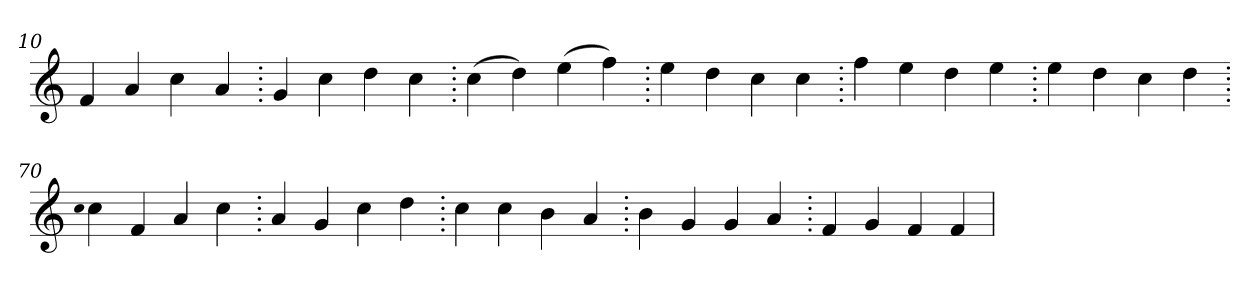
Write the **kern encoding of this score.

**kern
*part1
*staff1
*clefG2
=10.
4f
4a
4cc
4a
=20.
4g
4cc
4dd
4cc
=30.
(>4cc
4dd)
(>4ee
4ff)
=40.
4ee
4dd
4cc
4cc
=50.
4ff
4ee
4dd
4ee
=60.
4ee
4dd
4cc
4dd
=70.
qqcc
4cc
4f
4a
4cc
=80.
4a
4g
4cc
4dd
=90.
4cc
4cc
4b
4a
=100.
4b
4g
4g
4a
=110.
4f
4g
4f
4f
=
*-
